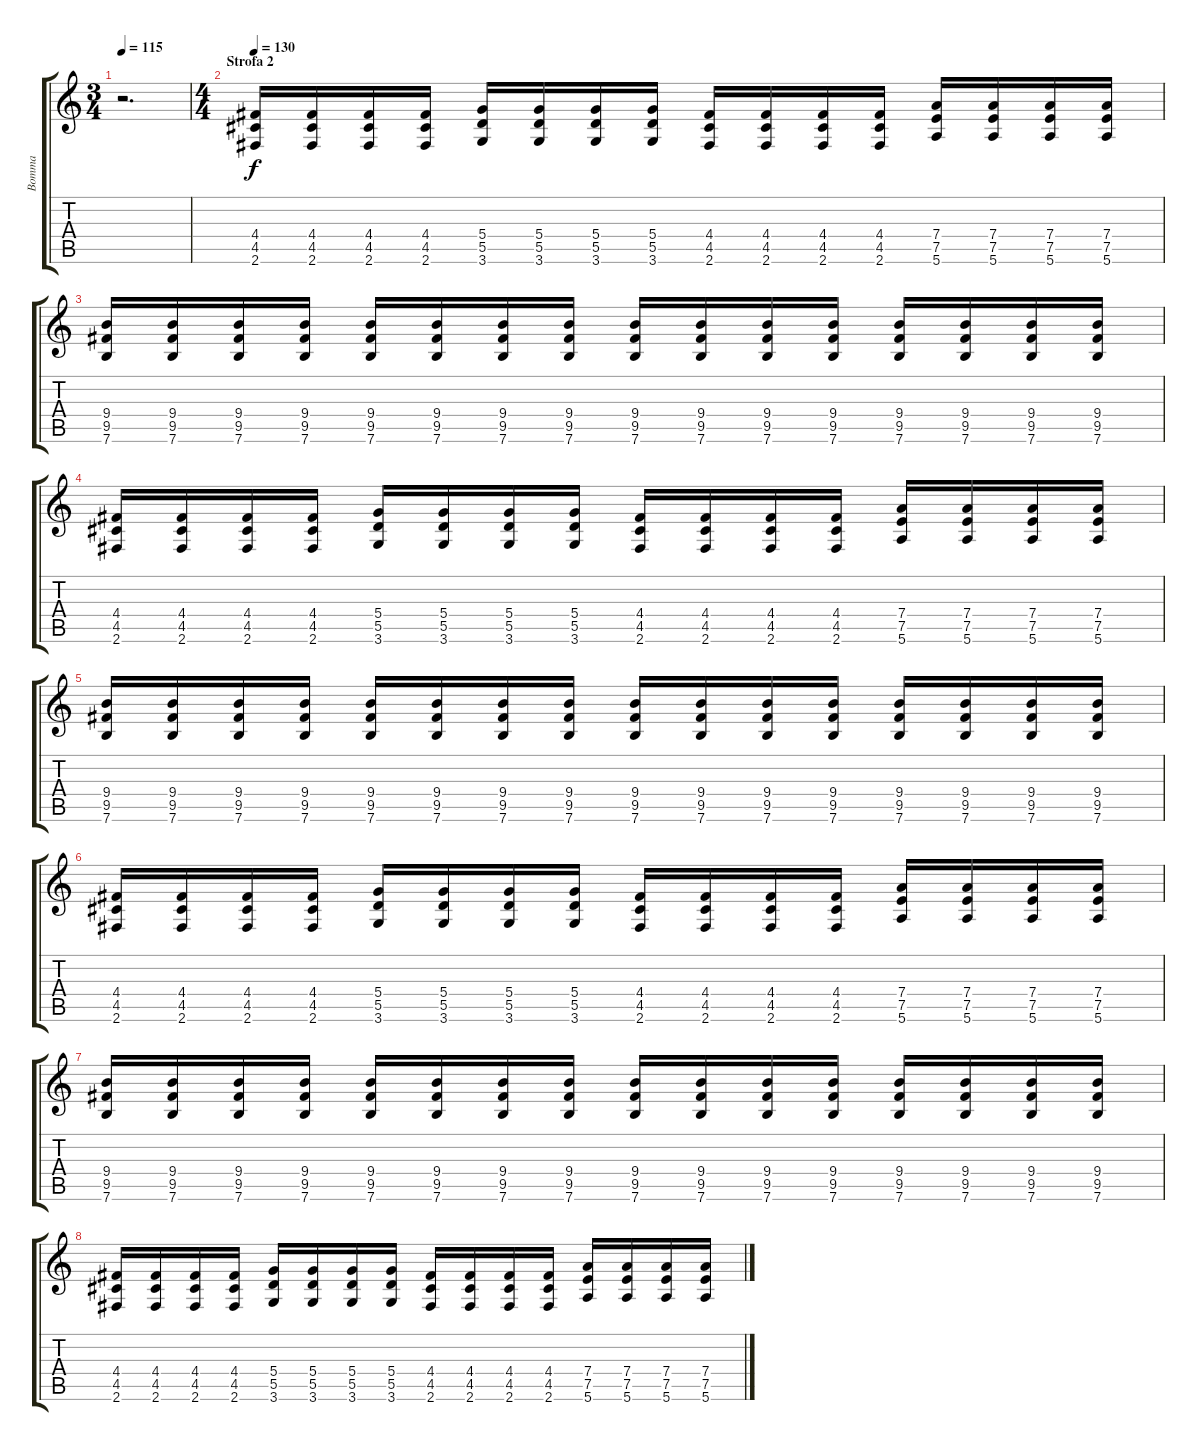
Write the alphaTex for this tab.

\track ("Bomma" "Bomma") {instrument distortionguitar}
\staff {score tabs}
\tuning (E4 B3 G3 D3 A2 E2) {hide}
\ts (3 4)
\tempo 115
\clef g2
\ks c
r.2{d dy f} |
\ts (4 4)
\section ("" "Strofa 2")
\tempo 130
(4.4 4.5 2.6).16 (4.4 4.5 2.6).16 (4.4 4.5 2.6).16 (4.4 4.5 2.6).16 (5.4 5.5 3.6).16 (5.4 5.5 3.6).16 (5.4 5.5 3.6).16 (5.4 5.5 3.6).16 (4.4 4.5 2.6).16 (4.4 4.5 2.6).16 (4.4 4.5 2.6).16 (4.4 4.5 2.6).16 (7.4 7.5 5.6).16 (7.4 7.5 5.6).16 (7.4 7.5 5.6).16 (7.4 7.5 5.6).16 |
(9.4 9.5 7.6).16 (9.4 9.5 7.6).16 (9.4 9.5 7.6).16 (9.4 9.5 7.6).16 (9.4 9.5 7.6).16 (9.4 9.5 7.6).16 (9.4 9.5 7.6).16 (9.4 9.5 7.6).16 (9.4 9.5 7.6).16 (9.4 9.5 7.6).16 (9.4 9.5 7.6).16 (9.4 9.5 7.6).16 (9.4 9.5 7.6).16 (9.4 9.5 7.6).16 (9.4 9.5 7.6).16 (9.4 9.5 7.6).16 |
(4.4 4.5 2.6).16 (4.4 4.5 2.6).16 (4.4 4.5 2.6).16 (4.4 4.5 2.6).16 (5.4 5.5 3.6).16 (5.4 5.5 3.6).16 (5.4 5.5 3.6).16 (5.4 5.5 3.6).16 (4.4 4.5 2.6).16 (4.4 4.5 2.6).16 (4.4 4.5 2.6).16 (4.4 4.5 2.6).16 (7.4 7.5 5.6).16 (7.4 7.5 5.6).16 (7.4 7.5 5.6).16 (7.4 7.5 5.6).16 |
(9.4 9.5 7.6).16 (9.4 9.5 7.6).16 (9.4 9.5 7.6).16 (9.4 9.5 7.6).16 (9.4 9.5 7.6).16 (9.4 9.5 7.6).16 (9.4 9.5 7.6).16 (9.4 9.5 7.6).16 (9.4 9.5 7.6).16 (9.4 9.5 7.6).16 (9.4 9.5 7.6).16 (9.4 9.5 7.6).16 (9.4 9.5 7.6).16 (9.4 9.5 7.6).16 (9.4 9.5 7.6).16 (9.4 9.5 7.6).16 |
(4.4 4.5 2.6).16 (4.4 4.5 2.6).16 (4.4 4.5 2.6).16 (4.4 4.5 2.6).16 (5.4 5.5 3.6).16 (5.4 5.5 3.6).16 (5.4 5.5 3.6).16 (5.4 5.5 3.6).16 (4.4 4.5 2.6).16 (4.4 4.5 2.6).16 (4.4 4.5 2.6).16 (4.4 4.5 2.6).16 (7.4 7.5 5.6).16 (7.4 7.5 5.6).16 (7.4 7.5 5.6).16 (7.4 7.5 5.6).16 |
(9.4 9.5 7.6).16 (9.4 9.5 7.6).16 (9.4 9.5 7.6).16 (9.4 9.5 7.6).16 (9.4 9.5 7.6).16 (9.4 9.5 7.6).16 (9.4 9.5 7.6).16 (9.4 9.5 7.6).16 (9.4 9.5 7.6).16 (9.4 9.5 7.6).16 (9.4 9.5 7.6).16 (9.4 9.5 7.6).16 (9.4 9.5 7.6).16 (9.4 9.5 7.6).16 (9.4 9.5 7.6).16 (9.4 9.5 7.6).16 |
(4.4 4.5 2.6).16 (4.4 4.5 2.6).16 (4.4 4.5 2.6).16 (4.4 4.5 2.6).16 (5.4 5.5 3.6).16 (5.4 5.5 3.6).16 (5.4 5.5 3.6).16 (5.4 5.5 3.6).16 (4.4 4.5 2.6).16 (4.4 4.5 2.6).16 (4.4 4.5 2.6).16 (4.4 4.5 2.6).16 (7.4 7.5 5.6).16 (7.4 7.5 5.6).16 (7.4 7.5 5.6).16 (7.4 7.5 5.6).16
